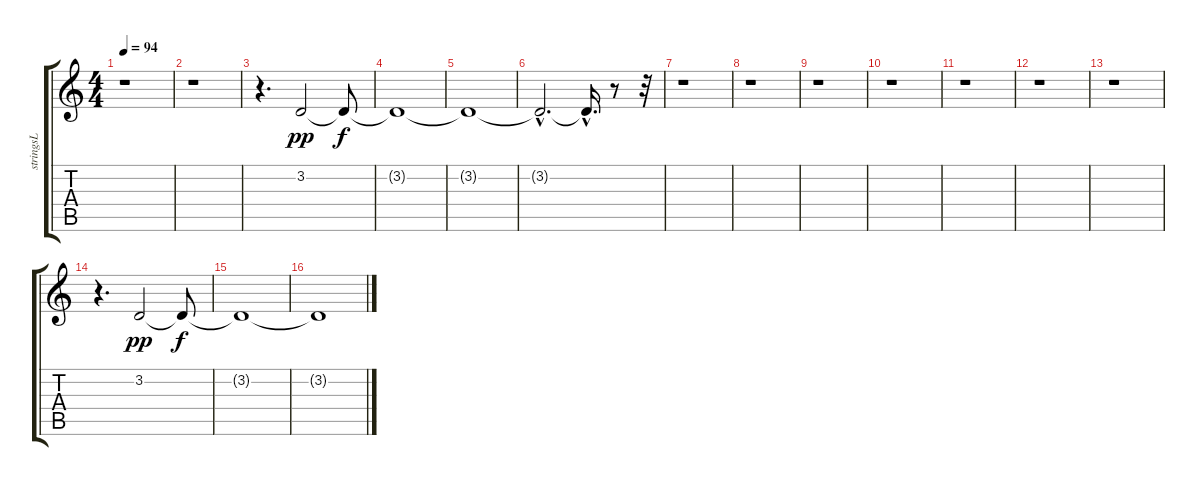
\track ("stringsL" "stringsL") {instrument tremolostrings}
\staff {score tabs}
\tuning (E4 B3 G3 D3 A2 E2) {hide}
\ts (4 4)
\tempo 94
\clef g2
\ks c
r.1{dy pp instrument tremolostrings} |
r.1 |
r.4{d} 3.2.2{volume 7} 3.2{t}.8{dy f} |
3.2{t}.1 |
3.2{t}.1 |
3.2{hac t}.2{d} 3.2{hac t}.16{d} r.8 r.32 |
r.1 |
r.1 |
r.1 |
r.1 |
r.1 |
r.1 |
r.1 |
r.4{d} 3.2.2{dy pp volume 10 balance 3} 3.2{t}.8{dy f} |
3.2{t}.1 |
3.2{t}.1
